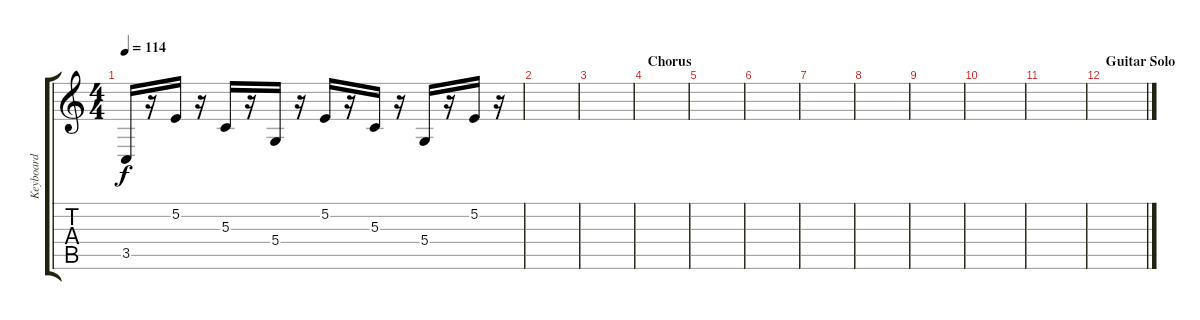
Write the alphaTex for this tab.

\track ("Keyboard" "Keyboard") {instrument lead3calliope}
\staff {score tabs}
\tuning (E4 B3 G3 D3 A2 E2) {hide}
\ts (4 4)
\tempo 114
\clef g2
\ks c
3.5.16{dy f} r.16 5.2.16 r.16 5.3.16 r.16 5.4.16 r.16 5.2.16 r.16 5.3.16 r.16 5.4.16 r.16 5.2.16 r.16 |
|
|
\section ("" "Chorus")
|
|
|
|
|
|
|
|
\section ("" "Guitar Solo")
